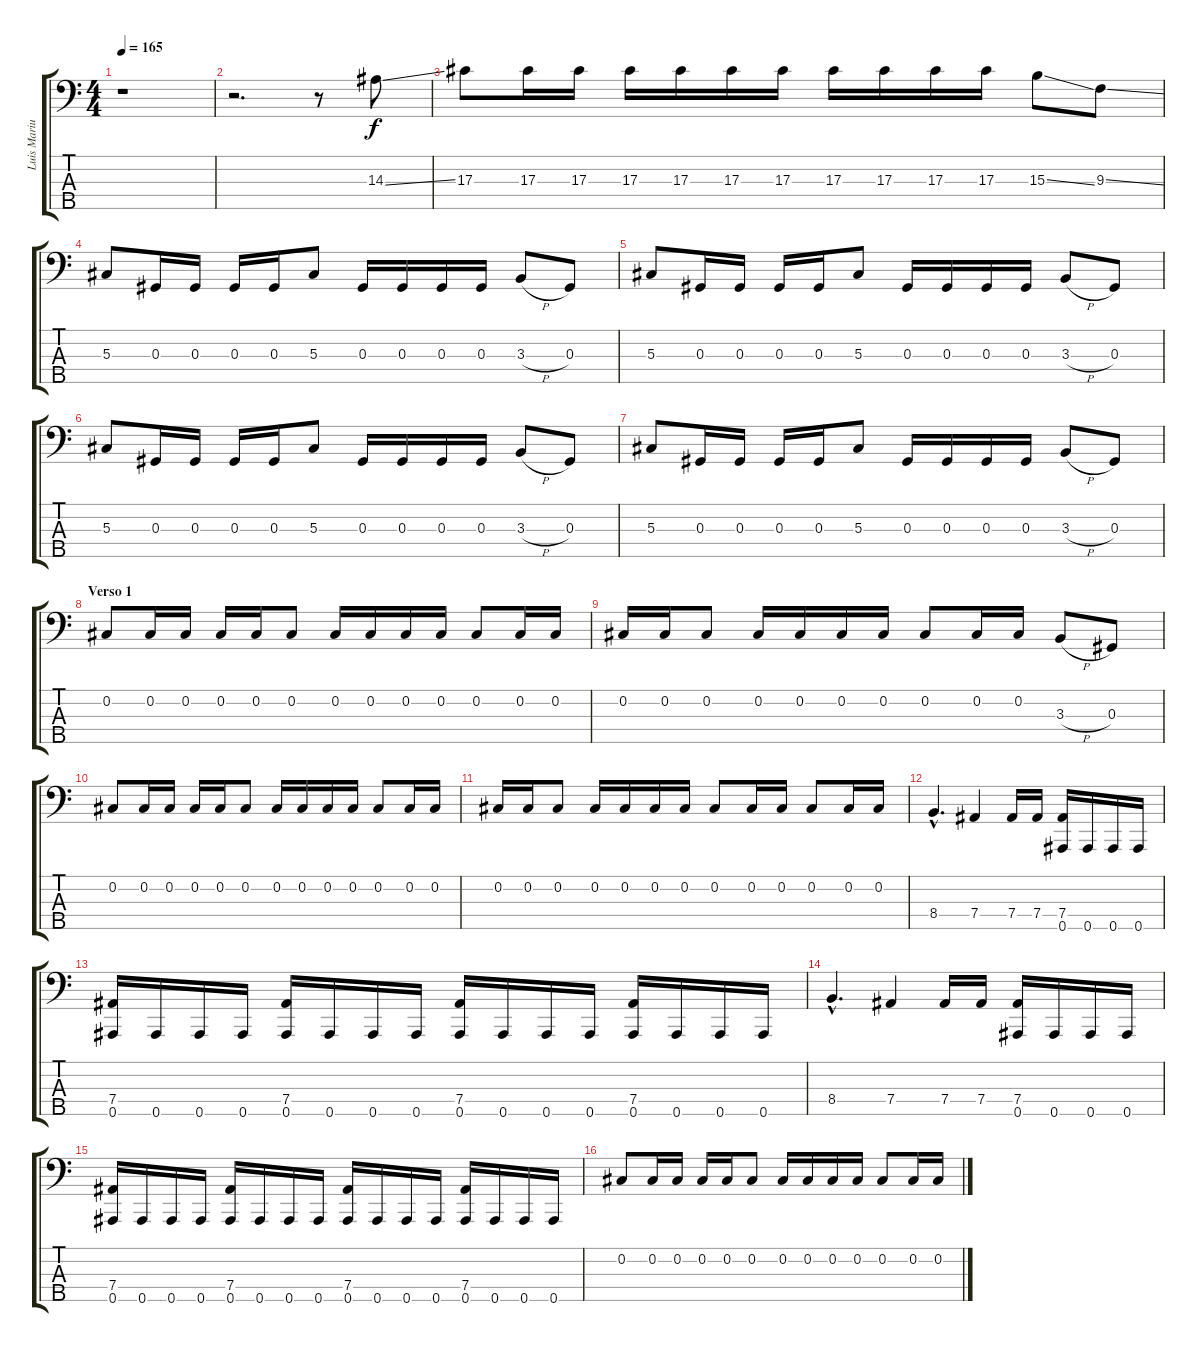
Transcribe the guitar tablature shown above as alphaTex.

\track ("Luis Mariutti" "Luis Mariu") {instrument electricbassfinger}
\staff {score tabs}
\tuning (Gb2 Db2 Ab1 Eb1 Bb0) {hide}
\ts (4 4)
\tempo 165
\clef f4
\ks c
r.1{dy f} |
r.2{d} r.8 14.3{ss}.8 |
17.3.8 17.3.16 17.3.16 17.3.16 17.3.16 17.3.16 17.3.16 17.3.16 17.3.16 17.3.16 17.3.16 15.3{ss}.8 9.3{ss}.8 |
5.3.8 0.3.16 0.3.16 0.3.16 0.3.16 5.3.8 0.3.16 0.3.16 0.3.16 0.3.16 3.3{h}.8 0.3.8 |
5.3.8 0.3.16 0.3.16 0.3.16 0.3.16 5.3.8 0.3.16 0.3.16 0.3.16 0.3.16 3.3{h}.8 0.3.8 |
5.3.8 0.3.16 0.3.16 0.3.16 0.3.16 5.3.8 0.3.16 0.3.16 0.3.16 0.3.16 3.3{h}.8 0.3.8 |
5.3.8 0.3.16 0.3.16 0.3.16 0.3.16 5.3.8 0.3.16 0.3.16 0.3.16 0.3.16 3.3{h}.8 0.3.8 |
\section ("" "Verso 1")
0.2.8 0.2.16 0.2.16 0.2.16 0.2.16 0.2.8 0.2.16 0.2.16 0.2.16 0.2.16 0.2.8 0.2.16 0.2.16 |
0.2.16 0.2.16 0.2.8 0.2.16 0.2.16 0.2.16 0.2.16 0.2.8 0.2.16 0.2.16 3.3{h}.8 0.3.8 |
0.2.8 0.2.16 0.2.16 0.2.16 0.2.16 0.2.8 0.2.16 0.2.16 0.2.16 0.2.16 0.2.8 0.2.16 0.2.16 |
0.2.16 0.2.16 0.2.8 0.2.16 0.2.16 0.2.16 0.2.16 0.2.8 0.2.16 0.2.16 0.2.8 0.2.16 0.2.16 |
8.4{hac}.4{d} 7.4.4 7.4.16 7.4.16 (7.4 0.5).16 0.5.16 0.5.16 0.5.16 |
(7.4 0.5).16 0.5.16 0.5.16 0.5.16 (7.4 0.5).16 0.5.16 0.5.16 0.5.16 (7.4 0.5).16 0.5.16 0.5.16 0.5.16 (7.4 0.5).16 0.5.16 0.5.16 0.5.16 |
8.4{hac}.4{d} 7.4.4 7.4.16 7.4.16 (7.4 0.5).16 0.5.16 0.5.16 0.5.16 |
(7.4 0.5).16 0.5.16 0.5.16 0.5.16 (7.4 0.5).16 0.5.16 0.5.16 0.5.16 (7.4 0.5).16 0.5.16 0.5.16 0.5.16 (7.4 0.5).16 0.5.16 0.5.16 0.5.16 |
0.2.8 0.2.16 0.2.16 0.2.16 0.2.16 0.2.8 0.2.16 0.2.16 0.2.16 0.2.16 0.2.8 0.2.16 0.2.16
